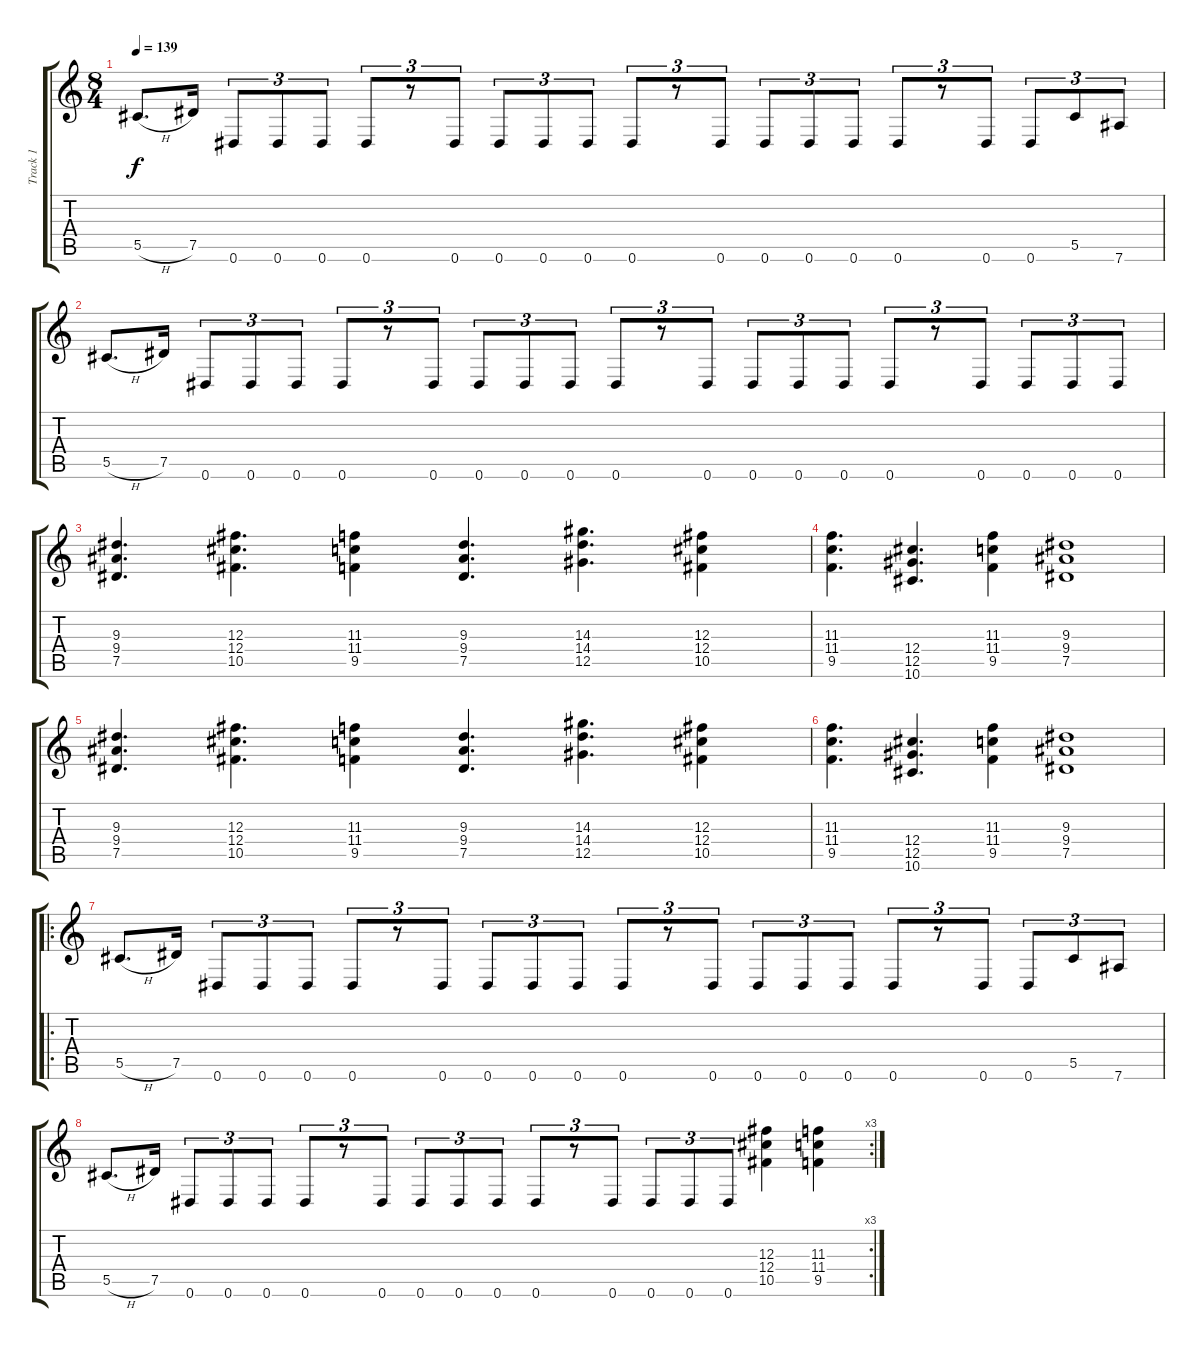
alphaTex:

\track ("Track 1" "Track 1") {instrument distortionguitar}
\staff {score tabs}
\tuning (Eb4 Bb3 Gb3 Db3 Ab2 Eb2) {hide}
\ts (8 4)
\tempo 139
\clef g2
\ks c
5.5{h}.8{d dy f} 7.5.16 0.6.8{tu (3 2)} 0.6.8{tu (3 2)} 0.6.8{tu (3 2)} 0.6.8{tu (3 2)} r.8{tu (3 2)} 0.6.8{tu (3 2)} 0.6.8{tu (3 2)} 0.6.8{tu (3 2)} 0.6.8{tu (3 2)} 0.6.8{tu (3 2)} r.8{tu (3 2)} 0.6.8{tu (3 2)} 0.6.8{tu (3 2)} 0.6.8{tu (3 2)} 0.6.8{tu (3 2)} 0.6.8{tu (3 2)} r.8{tu (3 2)} 0.6.8{tu (3 2)} 0.6.8{tu (3 2)} 5.5.8{tu (3 2)} 7.6.8{tu (3 2)} |
5.5{h}.8{d} 7.5.16 0.6.8{tu (3 2)} 0.6.8{tu (3 2)} 0.6.8{tu (3 2)} 0.6.8{tu (3 2)} r.8{tu (3 2)} 0.6.8{tu (3 2)} 0.6.8{tu (3 2)} 0.6.8{tu (3 2)} 0.6.8{tu (3 2)} 0.6.8{tu (3 2)} r.8{tu (3 2)} 0.6.8{tu (3 2)} 0.6.8{tu (3 2)} 0.6.8{tu (3 2)} 0.6.8{tu (3 2)} 0.6.8{tu (3 2)} r.8{tu (3 2)} 0.6.8{tu (3 2)} 0.6.8{tu (3 2)} 0.6.8{tu (3 2)} 0.6.8{tu (3 2)} |
(9.3 9.4 7.5).4{d} (12.3 12.4 10.5).4{d} (11.3 11.4 9.5).4 (9.3 9.4 7.5).4{d} (14.3 14.4 12.5).4{d} (12.3 12.4 10.5).4 |
(11.3 11.4 9.5).4{d} (12.4 12.5 10.6).4{d} (11.3 11.4 9.5).4 (9.3 9.4 7.5).1 |
(9.3 9.4 7.5).4{d} (12.3 12.4 10.5).4{d} (11.3 11.4 9.5).4 (9.3 9.4 7.5).4{d} (14.3 14.4 12.5).4{d} (12.3 12.4 10.5).4 |
(11.3 11.4 9.5).4{d} (12.4 12.5 10.6).4{d} (11.3 11.4 9.5).4 (9.3 9.4 7.5).1 |
\ro
5.5{h}.8{d} 7.5.16 0.6.8{tu (3 2)} 0.6.8{tu (3 2)} 0.6.8{tu (3 2)} 0.6.8{tu (3 2)} r.8{tu (3 2)} 0.6.8{tu (3 2)} 0.6.8{tu (3 2)} 0.6.8{tu (3 2)} 0.6.8{tu (3 2)} 0.6.8{tu (3 2)} r.8{tu (3 2)} 0.6.8{tu (3 2)} 0.6.8{tu (3 2)} 0.6.8{tu (3 2)} 0.6.8{tu (3 2)} 0.6.8{tu (3 2)} r.8{tu (3 2)} 0.6.8{tu (3 2)} 0.6.8{tu (3 2)} 5.5.8{tu (3 2)} 7.6.8{tu (3 2)} |
\rc 3
5.5{h}.8{d} 7.5.16 0.6.8{tu (3 2)} 0.6.8{tu (3 2)} 0.6.8{tu (3 2)} 0.6.8{tu (3 2)} r.8{tu (3 2)} 0.6.8{tu (3 2)} 0.6.8{tu (3 2)} 0.6.8{tu (3 2)} 0.6.8{tu (3 2)} 0.6.8{tu (3 2)} r.8{tu (3 2)} 0.6.8{tu (3 2)} 0.6.8{tu (3 2)} 0.6.8{tu (3 2)} 0.6.8{tu (3 2)} (12.3 12.4 10.5).4 (11.3 11.4 9.5).4
